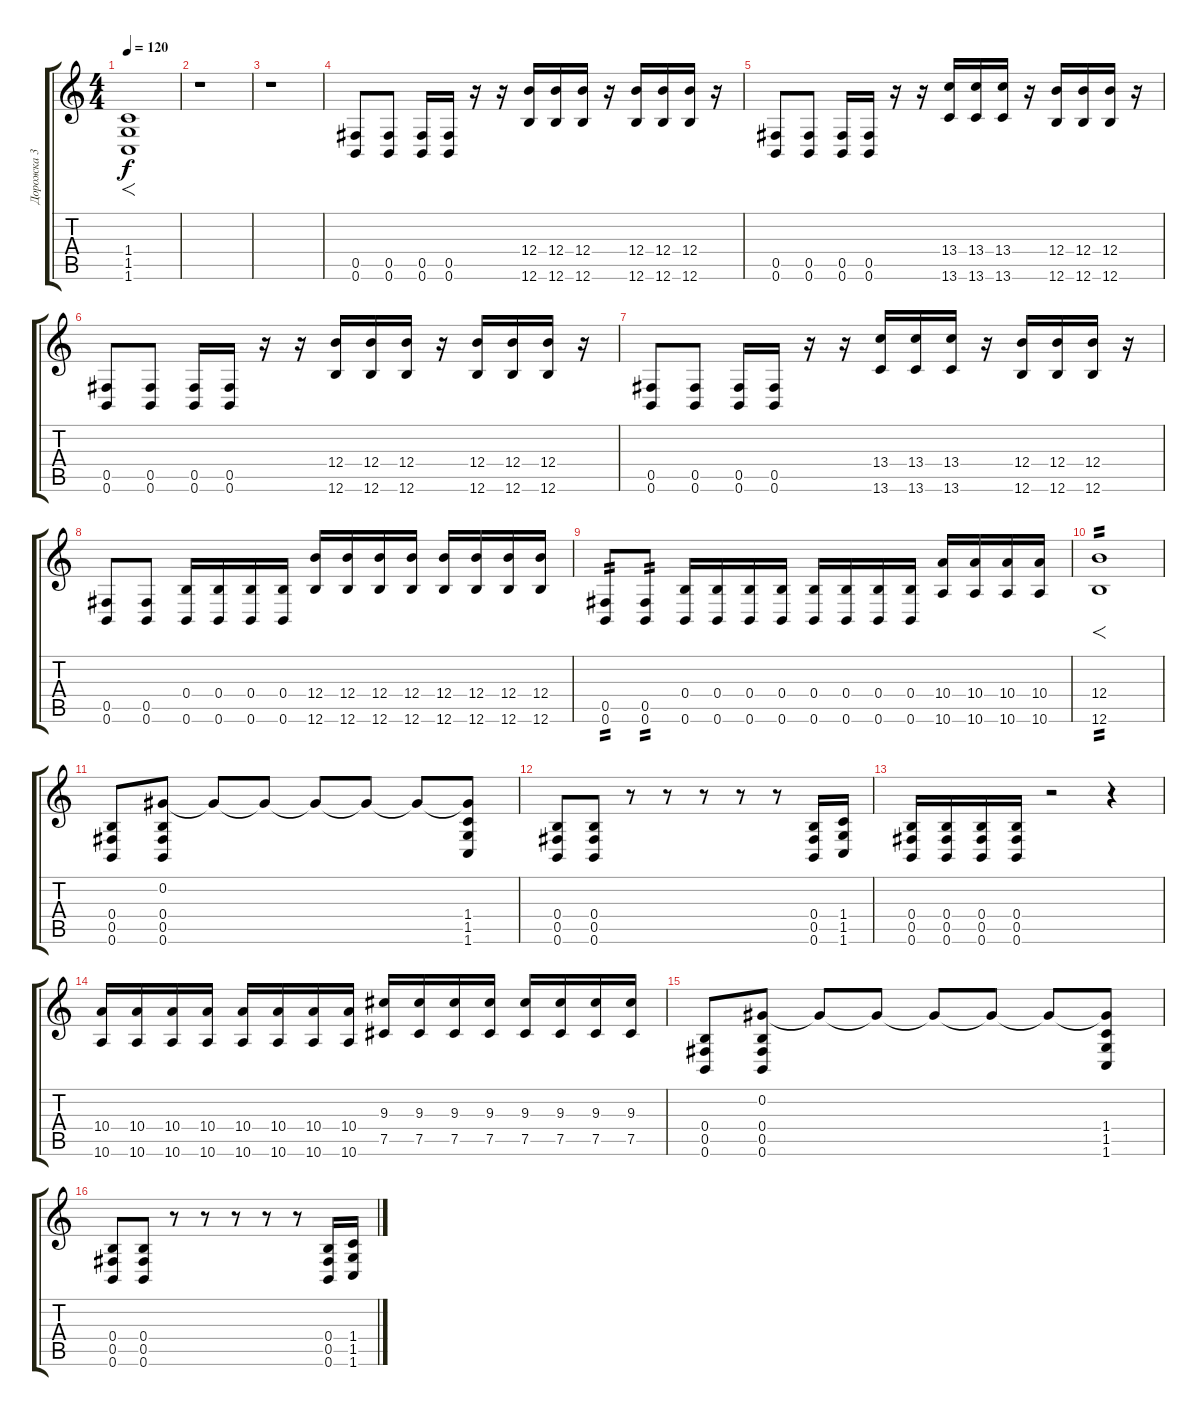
\track ("Дорожка 3" "Дорожка 3") {instrument distortionguitar}
\staff {score tabs}
\tuning (Db4 Ab3 E3 B2 Gb2 B1) {hide}
\ts (4 4)
\tempo 120
\clef g2
\ks c
(1.4 1.5 1.6).1{f dy f instrument distortionguitar} |
r.1 |
r.1 |
(0.5 0.6).8 (0.5 0.6).8 (0.5 0.6).16 (0.5 0.6).16 r.16 r.16 (12.4 12.6).16 (12.4 12.6).16 (12.4 12.6).16 r.16 (12.4 12.6).16 (12.4 12.6).16 (12.4 12.6).16 r.16 |
(0.5 0.6).8 (0.5 0.6).8 (0.5 0.6).16 (0.5 0.6).16 r.16 r.16 (13.4 13.6).16 (13.4 13.6).16 (13.4 13.6).16 r.16 (12.4 12.6).16 (12.4 12.6).16 (12.4 12.6).16 r.16 |
(0.5 0.6).8 (0.5 0.6).8 (0.5 0.6).16 (0.5 0.6).16 r.16 r.16 (12.4 12.6).16 (12.4 12.6).16 (12.4 12.6).16 r.16 (12.4 12.6).16 (12.4 12.6).16 (12.4 12.6).16 r.16 |
(0.5 0.6).8 (0.5 0.6).8 (0.5 0.6).16 (0.5 0.6).16 r.16 r.16 (13.4 13.6).16 (13.4 13.6).16 (13.4 13.6).16 r.16 (12.4 12.6).16 (12.4 12.6).16 (12.4 12.6).16 r.16 |
(0.5 0.6).8 (0.5 0.6).8 (0.4 0.6).16 (0.4 0.6).16 (0.4 0.6).16 (0.4 0.6).16 (12.4 12.6).16 (12.4 12.6).16 (12.4 12.6).16 (12.4 12.6).16 (12.4 12.6).16 (12.4 12.6).16 (12.4 12.6).16 (12.4 12.6).16 |
(0.5 0.6).8{tp 2} (0.5 0.6).8{tp 2} (0.4 0.6).16 (0.4 0.6).16 (0.4 0.6).16 (0.4 0.6).16 (0.4 0.6).16 (0.4 0.6).16 (0.4 0.6).16 (0.4 0.6).16 (10.4 10.6).16 (10.4 10.6).16 (10.4 10.6).16 (10.4 10.6).16 |
(12.4 12.6).1{f tp 2} |
(0.4 0.5 0.6).8 (0.2 0.4 0.5 0.6).8 0.2{t}.8 0.2{t}.8 0.2{t}.8 0.2{t}.8 0.2{t}.8 (0.2{t} 1.4 1.5 1.6).8 |
(0.4 0.5 0.6).8 (0.4 0.5 0.6).8 r.8 r.8 r.8 r.8 r.8 (0.4 0.5 0.6).16 (1.4 1.5 1.6).16 |
(0.4 0.5 0.6).16 (0.4 0.5 0.6).16 (0.4 0.5 0.6).16 (0.4 0.5 0.6).16 r.2 r.4 |
(10.4 10.6).16 (10.4 10.6).16 (10.4 10.6).16 (10.4 10.6).16 (10.4 10.6).16 (10.4 10.6).16 (10.4 10.6).16 (10.4 10.6).16 (9.3 7.5).16 (9.3 7.5).16 (9.3 7.5).16 (9.3 7.5).16 (9.3 7.5).16 (9.3 7.5).16 (9.3 7.5).16 (9.3 7.5).16 |
(0.4 0.5 0.6).8 (0.2 0.4 0.5 0.6).8 0.2{t}.8 0.2{t}.8 0.2{t}.8 0.2{t}.8 0.2{t}.8 (0.2{t} 1.4 1.5 1.6).8 |
(0.4 0.5 0.6).8 (0.4 0.5 0.6).8 r.8 r.8 r.8 r.8 r.8 (0.4 0.5 0.6).16 (1.4 1.5 1.6).16
